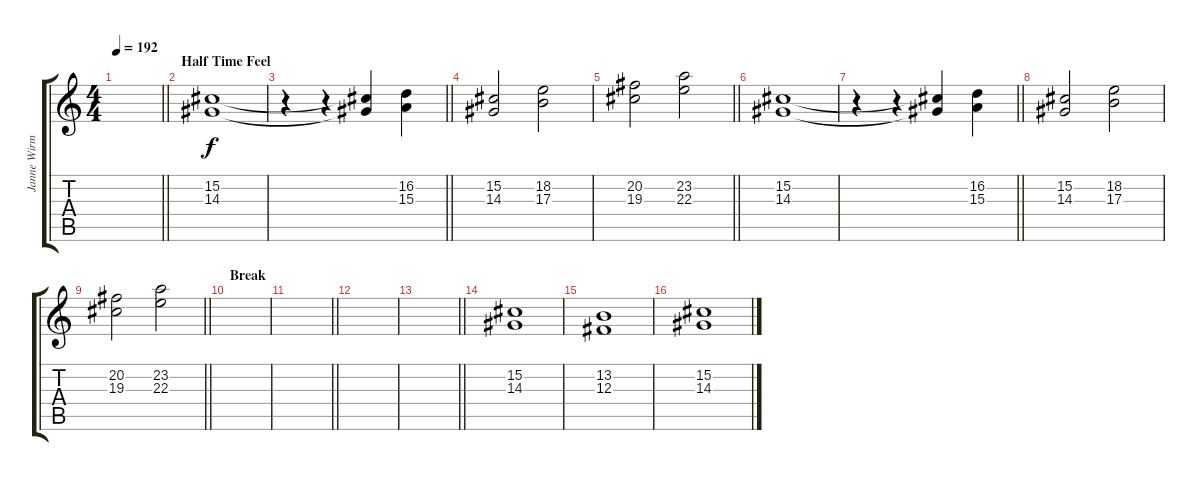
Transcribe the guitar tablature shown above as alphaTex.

\track ("Janne Wirman" "Janne Wirm") {instrument stringensemble1}
\staff {score tabs}
\tuning (Eb4 Bb3 Gb3 Db3 Ab2 Db2) {hide}
\ts (4 4)
\tempo 192
\clef g2
\barLineRight lightlight
\ks c
|
\section ("" "Half Time Feel")
(15.2 14.3).1 |
\barLineRight lightlight
r.4 r.4 (15.2{t} 14.3{t}).4 (16.2 15.3).4 |
(15.2 14.3).2 (18.2 17.3).2 |
\barLineRight lightlight
(20.2 19.3).2 (23.2 22.3).2 |
(15.2 14.3).1 |
\barLineRight lightlight
r.4 r.4 (15.2{t} 14.3{t}).4 (16.2 15.3).4 |
(15.2 14.3).2 (18.2 17.3).2 |
\barLineRight lightlight
(20.2 19.3).2 (23.2 22.3).2 |
\section ("" "Break")
|
\barLineRight lightlight
|
|
\barLineRight lightlight
|
(15.2 14.3).1 |
(13.2 12.3).1 |
(15.2 14.3).1
